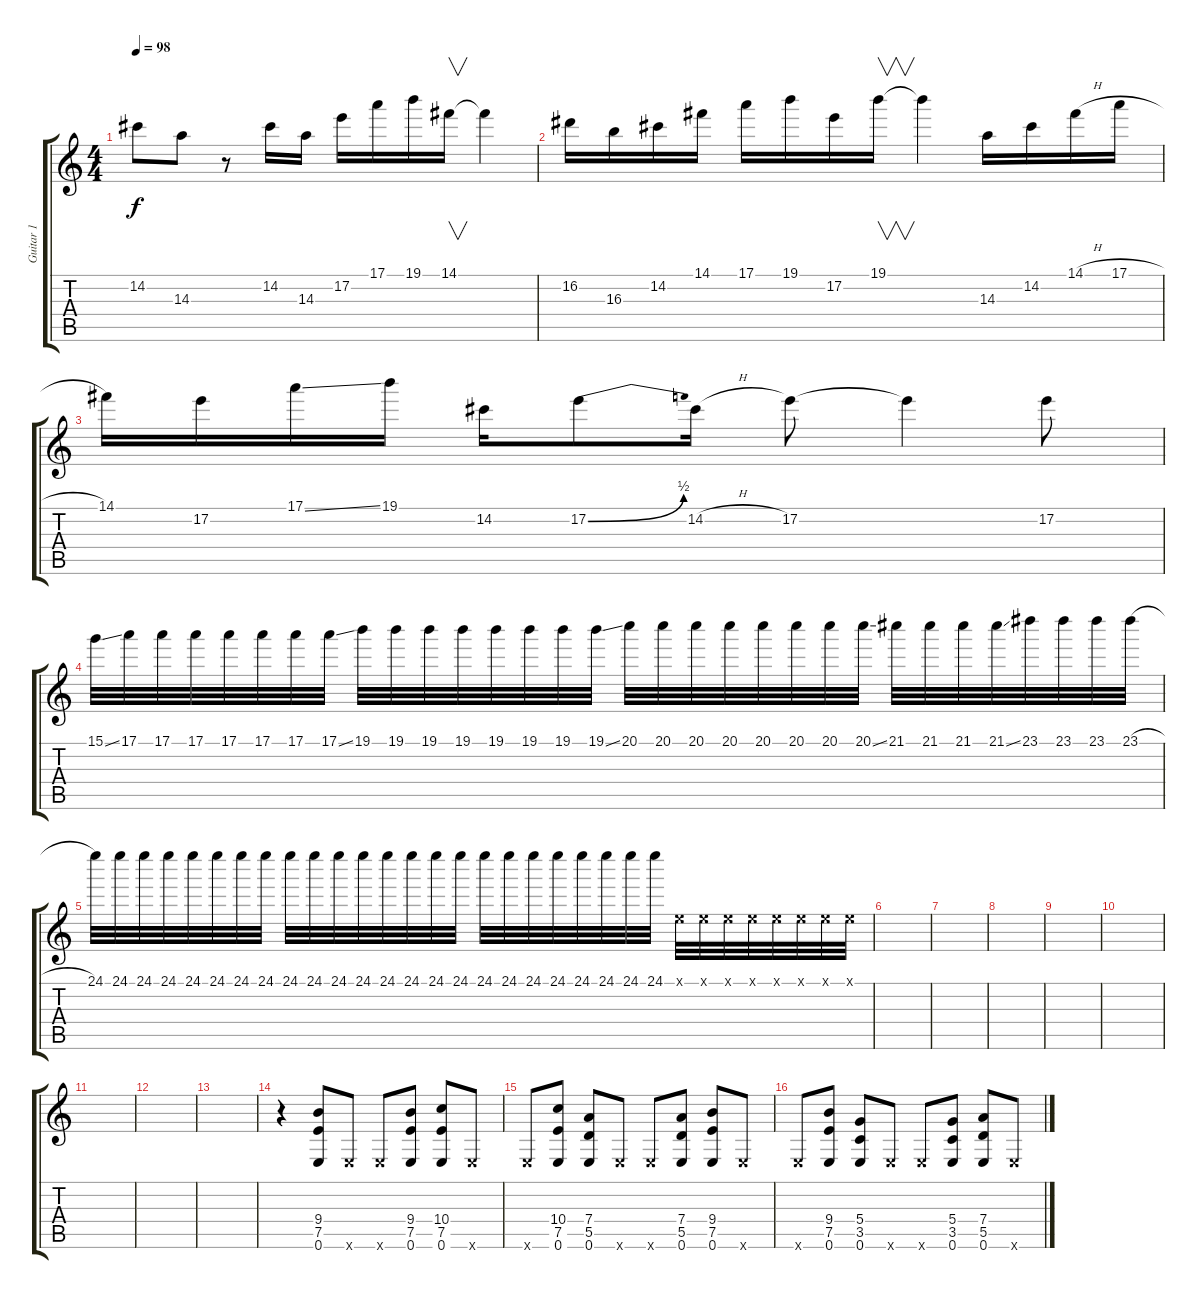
\track ("Guitar 1" "Guitar 1") {instrument distortionguitar}
\staff {score tabs}
\tuning (E4 B3 G3 D3 A2 E2) {hide}
\ts (4 4)
\tempo 98
\clef g2
\ks c
14.2.8{dy f volume 13} 14.3.8 r.8 14.2.16 14.3.16 17.2.16 17.1.16 19.1.16 14.1.16{v} 14.1{t}.4 |
16.2.16{volume 10} 16.3.16 14.2.16 14.1.16 17.1.16 19.1.16 17.2.16 19.1.16{v} 19.1{t}.4 14.3.16 14.2.16 14.1{h}.16 17.1{h}.16 |
14.1.16{volume 7} 17.2.16 17.1{ss}.16 19.1.16 14.2.16 17.2{be (bend 0 0 60 2)}.8 14.2{h}.16 17.2.8 17.2{t}.4 17.2.8 |
15.1{ss}.32{volume 4} 17.1.32 17.1.32 17.1.32 17.1.32 17.1.32 17.1.32 17.1{ss}.32 19.1.32 19.1.32 19.1.32 19.1.32 19.1.32 19.1.32 19.1.32 19.1{ss}.32 20.1.32 20.1.32 20.1.32 20.1.32 20.1.32 20.1.32 20.1.32 20.1{ss}.32 21.1.32 21.1.32 21.1.32 21.1{ss}.32 23.1.32 23.1.32 23.1.32 23.1{h}.32 |
24.1.32{volume 1} 24.1.32 24.1.32 24.1.32 24.1.32 24.1.32 24.1.32 24.1.32 24.1.32 24.1.32 24.1.32 24.1.32 24.1.32 24.1.32 24.1.32 24.1.32 24.1.32 24.1.32 24.1.32 24.1.32 24.1.32 24.1.32 24.1.32 24.1.32 0.1{x}.32 0.1{x}.32 0.1{x}.32 0.1{x}.32 0.1{x}.32 0.1{x}.32 0.1{x}.32 0.1{x}.32 |
|
|
|
|
|
|
|
|
r.4{volume 16} (9.4 7.5 0.6).8 0.6{x}.8 0.6{x}.8 (9.4 7.5 0.6).8 (10.4 7.5 0.6).8 0.6{x}.8 |
0.6{x}.8 (10.4 7.5 0.6).8 (7.4 5.5 0.6).8 0.6{x}.8 0.6{x}.8 (7.4 5.5 0.6).8 (9.4 7.5 0.6).8 0.6{x}.8 |
0.6{x}.8 (9.4 7.5 0.6).8 (5.4 3.5 0.6).8 0.6{x}.8 0.6{x}.8 (5.4 3.5 0.6).8 (7.4 5.5 0.6).8 0.6{x}.8
